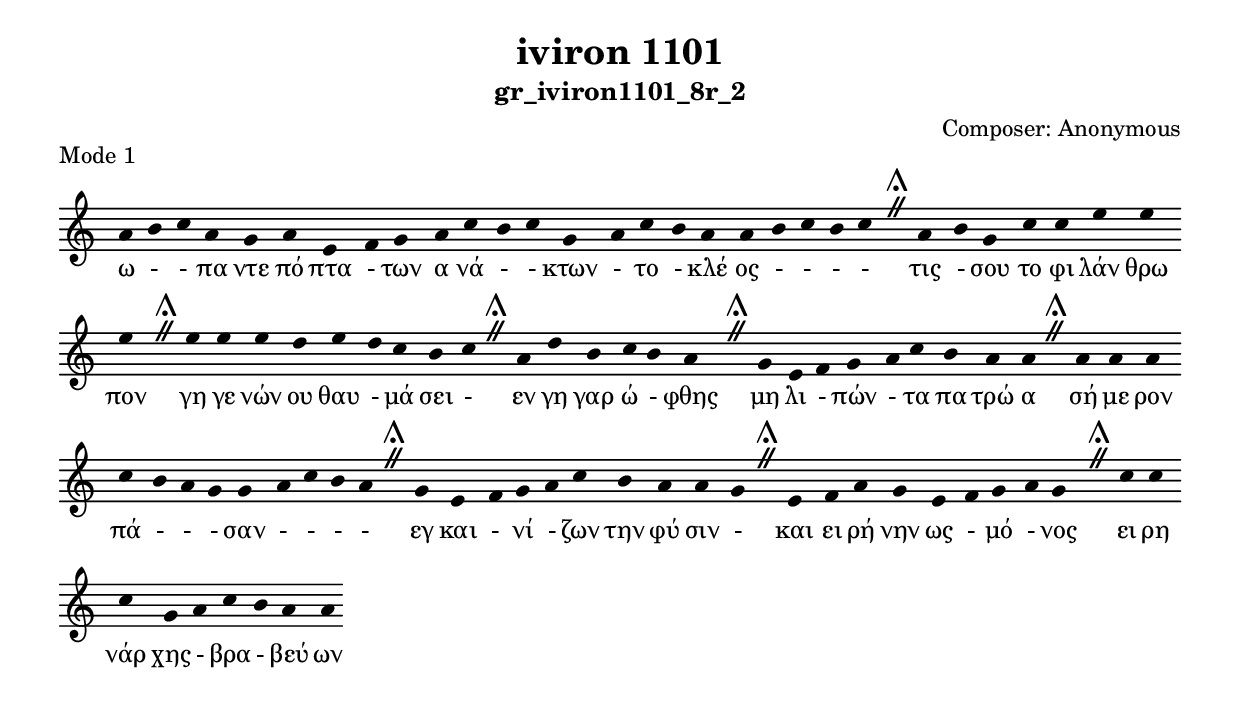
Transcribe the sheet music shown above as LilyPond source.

\include "gregorian.ly"

	\header {
 	  title = "iviron 1101"
	  subtitle = "gr_iviron1101_8r_2"
	  composer = "Composer: Anonymous"
	  piece = "Mode 1"
	}

	chant = {
	  a'4 b'4 c''4 a'4 g'4 a'4 e'4 f'4 g'4 a'4 c''4 b'4 c''4 g'4 a'4 c''4 b'4 a'4 a'4 b'4 c''4 b'4 c''4 \divisioMaior
 a'4 b'4 g'4 c''4 c''4 e''4 e''4 e''4 \divisioMaior
 e''4 e''4 e''4 d''4 e''4 d''4 c''4 b'4 c''4 \divisioMaior
 a'4 d''4 b'4 c''4 b'4 a'4 \divisioMaior
 g'4 e'4 f'4 g'4 a'4 c''4 b'4 a'4 a'4 \divisioMaior
 a'4 a'4 a'4 c''4 b'4 a'4 g'4 g'4 a'4 c''4 b'4 a'4 \divisioMaior
 g'4 e'4 f'4 g'4 a'4 c''4 b'4 a'4 a'4 g'4 \divisioMaior
 e'4 f'4 a'4 g'4 e'4 f'4 g'4 a'4 g'4 \divisioMaior
 c''4 c''4 c''4 g'4 a'4 c''4 b'4 a'4 a'4\finalis
	}

	verba = \lyricmode {ω -  - πα ντε πό πτα - των α νά -  - κτων - το - κλέ ος -  -  -  - 
τις - σου το φι λάν θρω πον 
γη γε νών ου θαυ - μά σει - 
εν γη γαρ ώ - φθης 
μη λι - πών - τα πα τρώ α 
σή με ρον πά -  -  - σαν -  -  -  - 
εγ και - νί - ζων την φύ σιν - 
και ει ρή νην ως - μό - νος 
ει ρη νάρ χης - βρα - βεύ ων 
	}


	\score {
	  \new Staff <<
	  \new Voice = "melody" \chant
	  \new Lyrics = "one" \lyricsto melody \verba
	  >>
	  \layout {
	    \context {
	      \Staff
	      \remove "Time_signature_engraver"
	      \remove "Bar_engraver"
	    }
	    \context {
	      \Voice
	      \remove "Stem_engraver"
	    }
	  }
	}